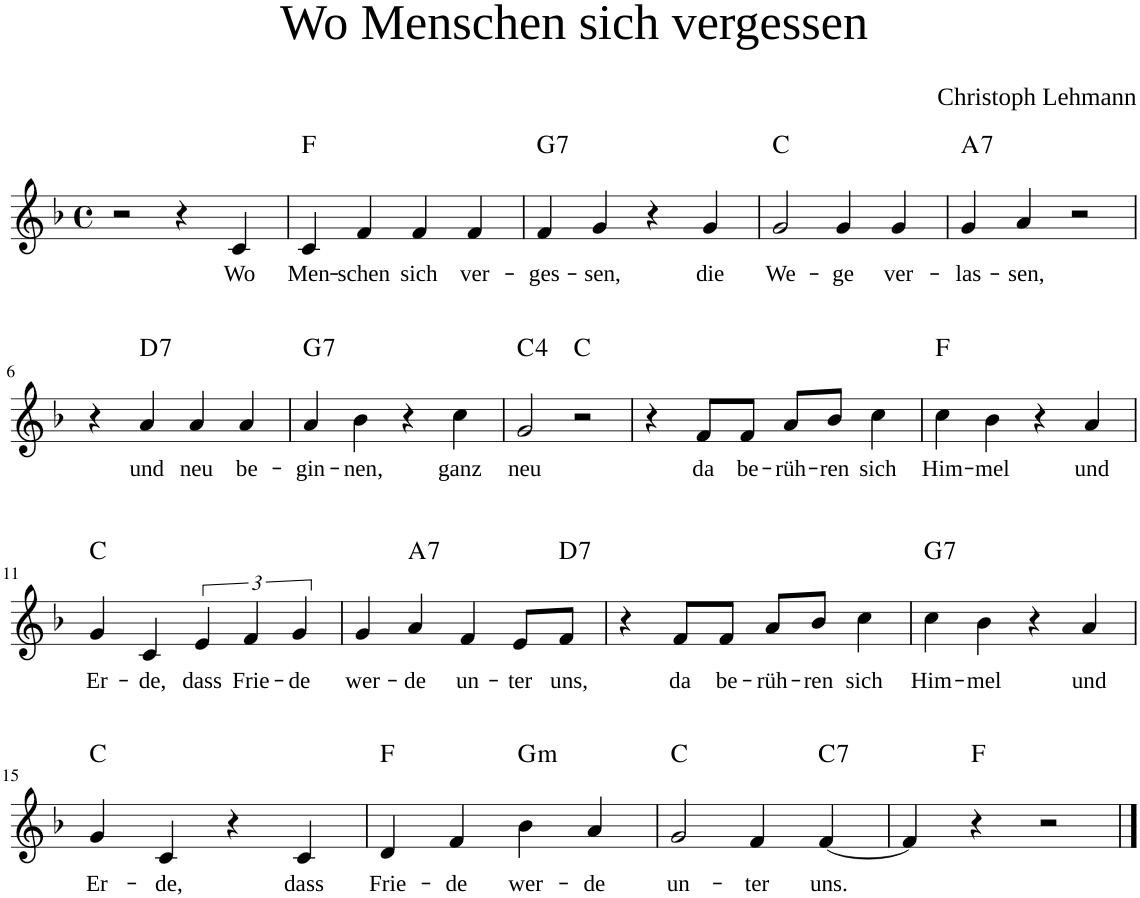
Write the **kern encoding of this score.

**kern	**text	**harte
*part1	*part1	*part1
*staff1	*staff1	*
*I"Piano	*	*
*I'Pno	*	*
*clefG2	*	*
*k[b-]	*	*
*M4/4	*	*
*met(c)	*	*
=1	=1	=1
2r	.	.
4r	.	.
!	!LO:LY:b	!
4c/	Wo	.
=2	=2	=2
!	!LO:LY:b	!
4c/	Men-	F:maj
!	!LO:LY:b	!
4f/	-schen	.
!	!LO:LY:b	!
4f/	sich	.
!	!LO:LY:b	!
4f/	ver-	.
=3	=3	=3
!	!LO:LY:b	!LO:H:kt=7
4f/	-ges-	G:7
!	!LO:LY:b	!
4g/	-sen,	.
4r	.	.
!	!LO:LY:b	!
4g/	die	.
=4	=4	=4
!	!LO:LY:b	!
2g/	We-	C:maj
!	!LO:LY:b	!
4g/	-ge	.
!	!LO:LY:b	!
4g/	ver-	.
=5	=5	=5
!	!LO:LY:b	!LO:H:kt=7
4g/	-las-	A:7
!	!LO:LY:b	!
4a/	-sen,	.
2r	.	.
!!LO:LB:g=z
=6	=6	=6
4r	.	.
!	!LO:LY:b	!LO:H:kt=7
4a/	und	D:7
!	!LO:LY:b	!
4a/	neu	.
!	!LO:LY:b	!
4a/	be-	.
=7	=7	=7
!	!LO:LY:b	!LO:H:kt=7
4a/	-gin-	G:7
!	!LO:LY:b	!
4b-\	-nen,	.
4r	.	.
!	!LO:LY:b	!
4cc\	ganz	.
=8	=8	=8
!	!LO:LY:b	!
2g/	neu	C:maj(4)
2r	.	C:maj
=9	=9	=9
4r	.	.
!	!LO:LY:b	!
8f/L	da	.
!	!LO:LY:b	!
8f/J	be-	.
!	!LO:LY:b	!
8a/L	-rüh-	.
!	!LO:LY:b	!
8b-/J	-ren	.
!	!LO:LY:b	!
4cc\	sich	.
=10	=10	=10
!	!LO:LY:b	!
4cc\	Him-	F:maj
!	!LO:LY:b	!
4b-\	-mel	.
4r	.	.
!	!LO:LY:b	!
4a/	und	.
!!LO:LB:g=z
=11	=11	=11
!	!LO:LY:b	!
4g/	Er-	C:maj
!	!LO:LY:b	!
4c/	-de,	.
!	!LO:LY:b	!
6e/	dass	.
!	!LO:LY:b	!
6f/	Frie-	.
!	!LO:LY:b	!
6g/	-de	.
=12	=12	=12
!	!LO:LY:b	!
4g/	wer-	.
!	!LO:LY:b	!LO:H:kt=7
4a/	-de	A:7
!	!LO:LY:b	!
4f/	un-	.
!	!LO:LY:b	!
8e/L	-ter	.
!	!LO:LY:b	!LO:H:kt=7
8f/J	uns,	D:7
=13	=13	=13
4r	.	.
!	!LO:LY:b	!
8f/L	da	.
!	!LO:LY:b	!
8f/J	be-	.
!	!LO:LY:b	!
8a/L	-rüh-	.
!	!LO:LY:b	!
8b-/J	-ren	.
!	!LO:LY:b	!
4cc\	sich	.
=14	=14	=14
!	!LO:LY:b	!LO:H:kt=7
4cc\	Him-	G:7
!	!LO:LY:b	!
4b-\	-mel	.
4r	.	.
!	!LO:LY:b	!
4a/	und	.
!!LO:LB:g=z
=15	=15	=15
!	!LO:LY:b	!
4g/	Er-	C:maj
!	!LO:LY:b	!
4c/	-de,	.
4r	.	.
!	!LO:LY:b	!
4c/	dass	.
=16	=16	=16
!	!LO:LY:b	!
4d/	Frie-	F:maj
!	!LO:LY:b	!
4f/	-de	.
!	!LO:LY:b	!LO:H:kt=m
4b-\	wer-	G:min
!	!LO:LY:b	!
4a/	-de	.
=17	=17	=17
!	!LO:LY:b	!
2g/	un-	C:maj
!	!LO:LY:b	!
4f/	-ter	.
!	!LO:LY:b	!LO:H:kt=7
[4f/	uns.	C:7
=18	=18	=18
4f/]	.	.
4r	.	F:maj
2r	.	.
==	==	==
*-	*-	*-
